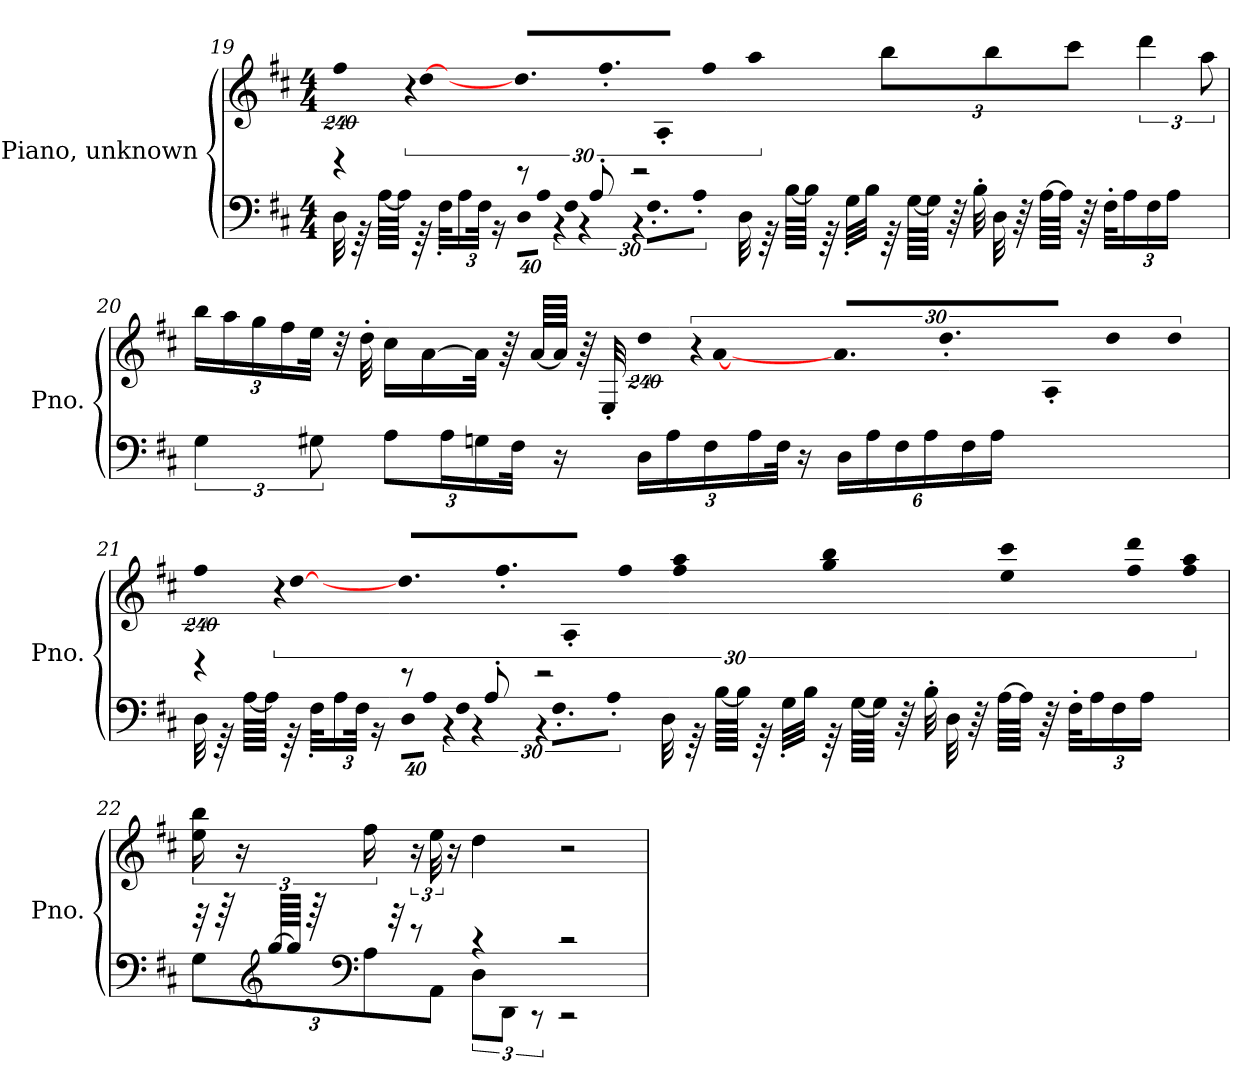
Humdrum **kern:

**kern	**kern
*part1	*part1
*staff2	*staff1
*I"Piano, unknown	*
*I'Pno.	*
!!LO:LB:g=z
*clefF4	*clefG2
*k[f#c#]	*k[f#c#]
*M4/4	*M4/4
=19	=19
*^	*
!	!	!LO:N:vis=16
4r	32D\	1920%137ff#\
.	64r	.
.	[64A\LLLL	.
.	64A\JJJJ]	.
!	!	!LO:N:vis=64
.	.	960%17r
.	64r	.
!	!	!LO:N:vis=64
.	.	[960%17dd\
.	32F#'\KLL	.
.	.	1920ryy
!	!	!LO:N:vis=32.
.	.	1920%103dd/LLL]
*	*Xbrackettup	*
.	24A\	.
!	!	!LO:N:vis=32.
.	.	1920%103ff#'/
.	48F#\JJk	.
.	16r	.
!	!	!LO:N:vis=32
.	.	640%23A'/JJJ
*	*brackettup	*
!	!LO:N:vis=32	!
8r	640%23D\LLL	.
.	.	6ff#\
!	!LO:N:vis=32	!
.	640%23A\JJJ	.
!	!LO:N:vis=64	!
.	960%17r	.
!	!LO:N:vis=64	!
.	960%17F#\	.
!	!LO:N:vis=32	!
.	640%23r	.
8A'/	.	.
!	!LO:N:vis=64	!
.	960%17r	.
!	!LO:N:vis=32.	!
.	1920%103F#'\LLL	.
.	.	12aa\
!	!LO:N:vis=32	!
.	640%23A'\JJJ	.
2r	.	.
*	*	*Xbrackettup
.	32D\	12bb\L
.	64r	.
.	[64B\LLLL	.
.	64B\JJJJ]	.
.	64r	.
.	.	12bb\
.	32G'\LLL	.
.	32B\JJJ	.
.	64r	.
.	.	12ccc#\J
.	[64G\LLLL	.
.	64G\JJJJ]	.
.	64r	.
.	32B'\	.
*	*	*brackettup
.	32D\	6ddd\
.	64r	.
.	[64A\LLLL	.
.	64A\JJJJ]	.
.	64r	.
.	32F#'\KLL	.
*	*Xbrackettup	*
.	24A\	.
.	24F#\	12aa\
.	24A\JJ	.
1920ryy	.	.
*v	*v	*
!!LO:PB:g=z
=20	=20
*brackettup	*Xbrackettup
6G\	24bb\LL
.	24aa\
.	24gg\
.	24ff#\
12G#X\	48ee\JJk
.	32r
.	32dd'\
*Xbrackettup	*
12A\L	16cc#\LL
.	[16a\
24A\L	.
24Gn\	32a\JJk]
.	64r
48F#\JJk	.
.	[64a/LLLL
16r	64a/JJJJ]
.	64r
.	32E'/
*	*brackettup
!	!LO:N:vis=16
24D\LL	1920%137dd\
24A\	.
!	!LO:N:vis=64
.	960%17r
24F#\	.
!	!LO:N:vis=64
.	[960%17a/
.	1920ryy
!	!LO:N:vis=32.
.	1920%103a/LLL]
24A\	.
!	!LO:N:vis=32.
.	1920%103dd'/
48F#\JJk	.
16r	.
!	!LO:N:vis=32
.	640%23A'/JJJ
24D\LL	.
.	6dd\
24A\	.
24F#\	.
24A\	.
24F#\	.
.	12dd\
24A\JJ	.
1920ryy	.
!!LO:LB:g=z
=21	=21
*^	*
!	!	!LO:N:vis=16
4r	32D\	1920%137ff#\
.	64r	.
.	[64A\LLLL	.
.	64A\JJJJ]	.
!	!	!LO:N:vis=64
.	.	960%17r
.	64r	.
!	!	!LO:N:vis=64
.	.	[960%17dd\
.	32F#'\KLL	.
.	.	1920ryy
!	!	!LO:N:vis=32.
.	.	1920%103dd/LLL]
.	24A\	.
!	!	!LO:N:vis=32.
.	.	1920%103ff#'/
.	48F#\JJk	.
.	16r	.
!	!	!LO:N:vis=32
.	.	640%23A'/JJJ
*	*brackettup	*
!	!LO:N:vis=32	!
8r	640%23D\LLL	.
.	.	6ff#\
!	!LO:N:vis=32	!
.	640%23A\JJJ	.
!	!LO:N:vis=64	!
.	960%17r	.
!	!LO:N:vis=64	!
.	960%17F#\	.
!	!LO:N:vis=32	!
.	640%23r	.
8A'/	.	.
!	!LO:N:vis=64	!
.	960%17r	.
!	!LO:N:vis=32.	!
.	1920%103F#'\LLL	.
.	.	12ff#\ 12aa\
!	!LO:N:vis=32	!
.	640%23A'\JJJ	.
2r	.	.
.	32D\	6gg\ 6bb\
.	64r	.
.	[64B\LLLL	.
.	64B\JJJJ]	.
.	64r	.
.	32G'\LLL	.
.	32B\JJJ	.
.	64r	.
.	.	12ee\ 12ccc#\
.	[64G\LLLL	.
.	64G\JJJJ]	.
.	64r	.
.	32B'\	.
.	32D\	6ff#\ 6ddd\
.	64r	.
.	[64A\LLLL	.
.	64A\JJJJ]	.
.	64r	.
.	32F#'\KLL	.
*	*Xbrackettup	*
.	24A\	.
.	24F#\	12ff#\ 12aa\
.	24A\JJ	.
1920ryy	.	.
!!LO:LB:g=z
=22	=22	=22
32r	12G\L	24ee\ 24bb\
64r	.	.
.	.	24r
*clefG2	*	*
[64gg/LLLL	.	.
64gg/JJJJ]	.	.
64r	.	.
*clefF4	*	*
.	12A\	24ff#\
32r	.	.
8r	.	24r
.	12AA\J	48ee\
.	.	16r
*	*brackettup	*
4r	12D\L	4dd\
.	12DD\J	.
.	12r	.
2r	2r	2r
*v	*v	*
=	=
*-	*-
